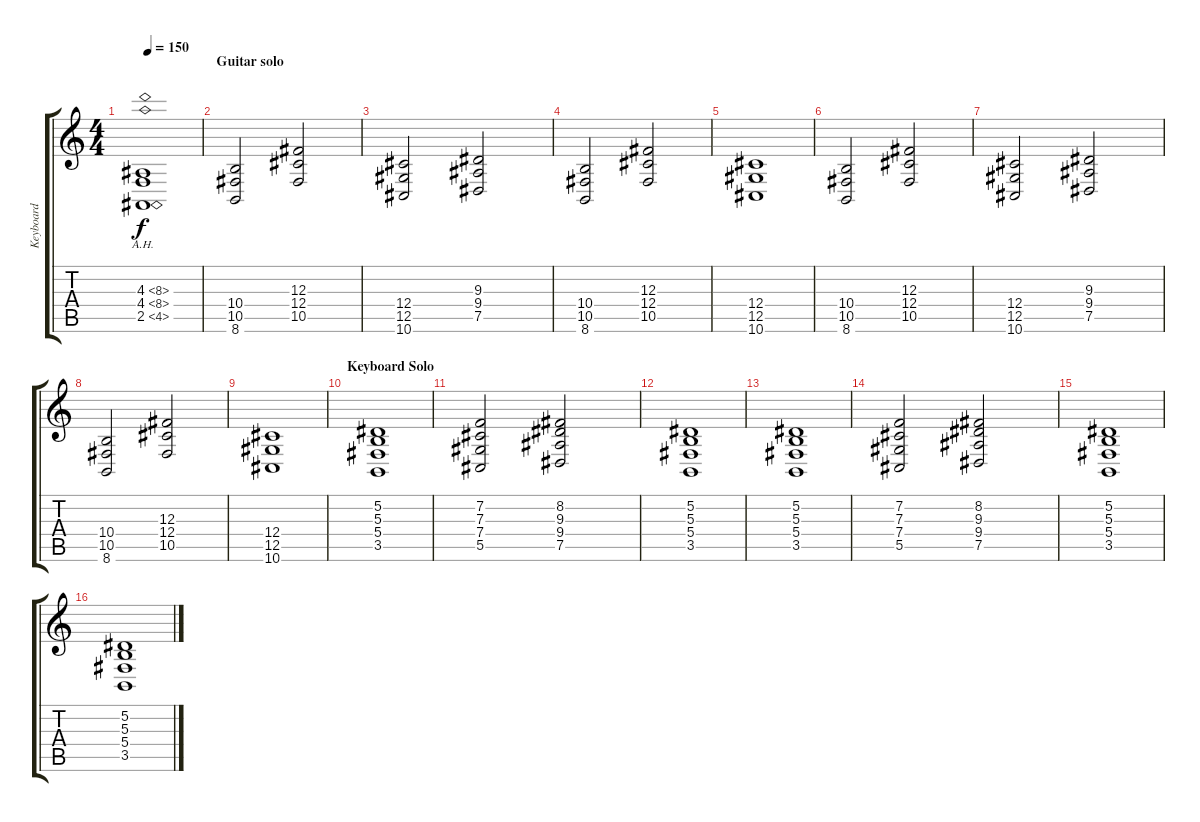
\track ("Keyboard" "Keyboard") {instrument stringensemble1}
\staff {score tabs}
\tuning (Eb4 Bb3 Gb3 Db3 Ab2 Eb2) {hide}
\ts (4 4)
\tempo 150
\clef g2
\ks c
(4.3{ah 4} 4.4{ah 4} 2.5{ah 2}).1{dy f} |
\section ("" "Guitar solo")
(10.4 10.5 8.6).2 (12.3 12.4 10.5).2 |
(12.4 12.5 10.6).2 (9.3 9.4 7.5).2 |
(10.4 10.5 8.6).2 (12.3 12.4 10.5).2 |
(12.4 12.5 10.6).1 |
(10.4 10.5 8.6).2 (12.3 12.4 10.5).2 |
(12.4 12.5 10.6).2 (9.3 9.4 7.5).2 |
(10.4 10.5 8.6).2 (12.3 12.4 10.5).2 |
(12.4 12.5 10.6).1 |
\section ("" "Keyboard Solo")
(5.2 5.3 5.4 3.5).1 |
(7.2 7.3 7.4 5.5).2 (8.2 9.3 9.4 7.5).2 |
(5.2 5.3 5.4 3.5).1 |
(5.2 5.3 5.4 3.5).1 |
(7.2 7.3 7.4 5.5).2 (8.2 9.3 9.4 7.5).2 |
(5.2 5.3 5.4 3.5).1 |
(5.2 5.3 5.4 3.5).1
